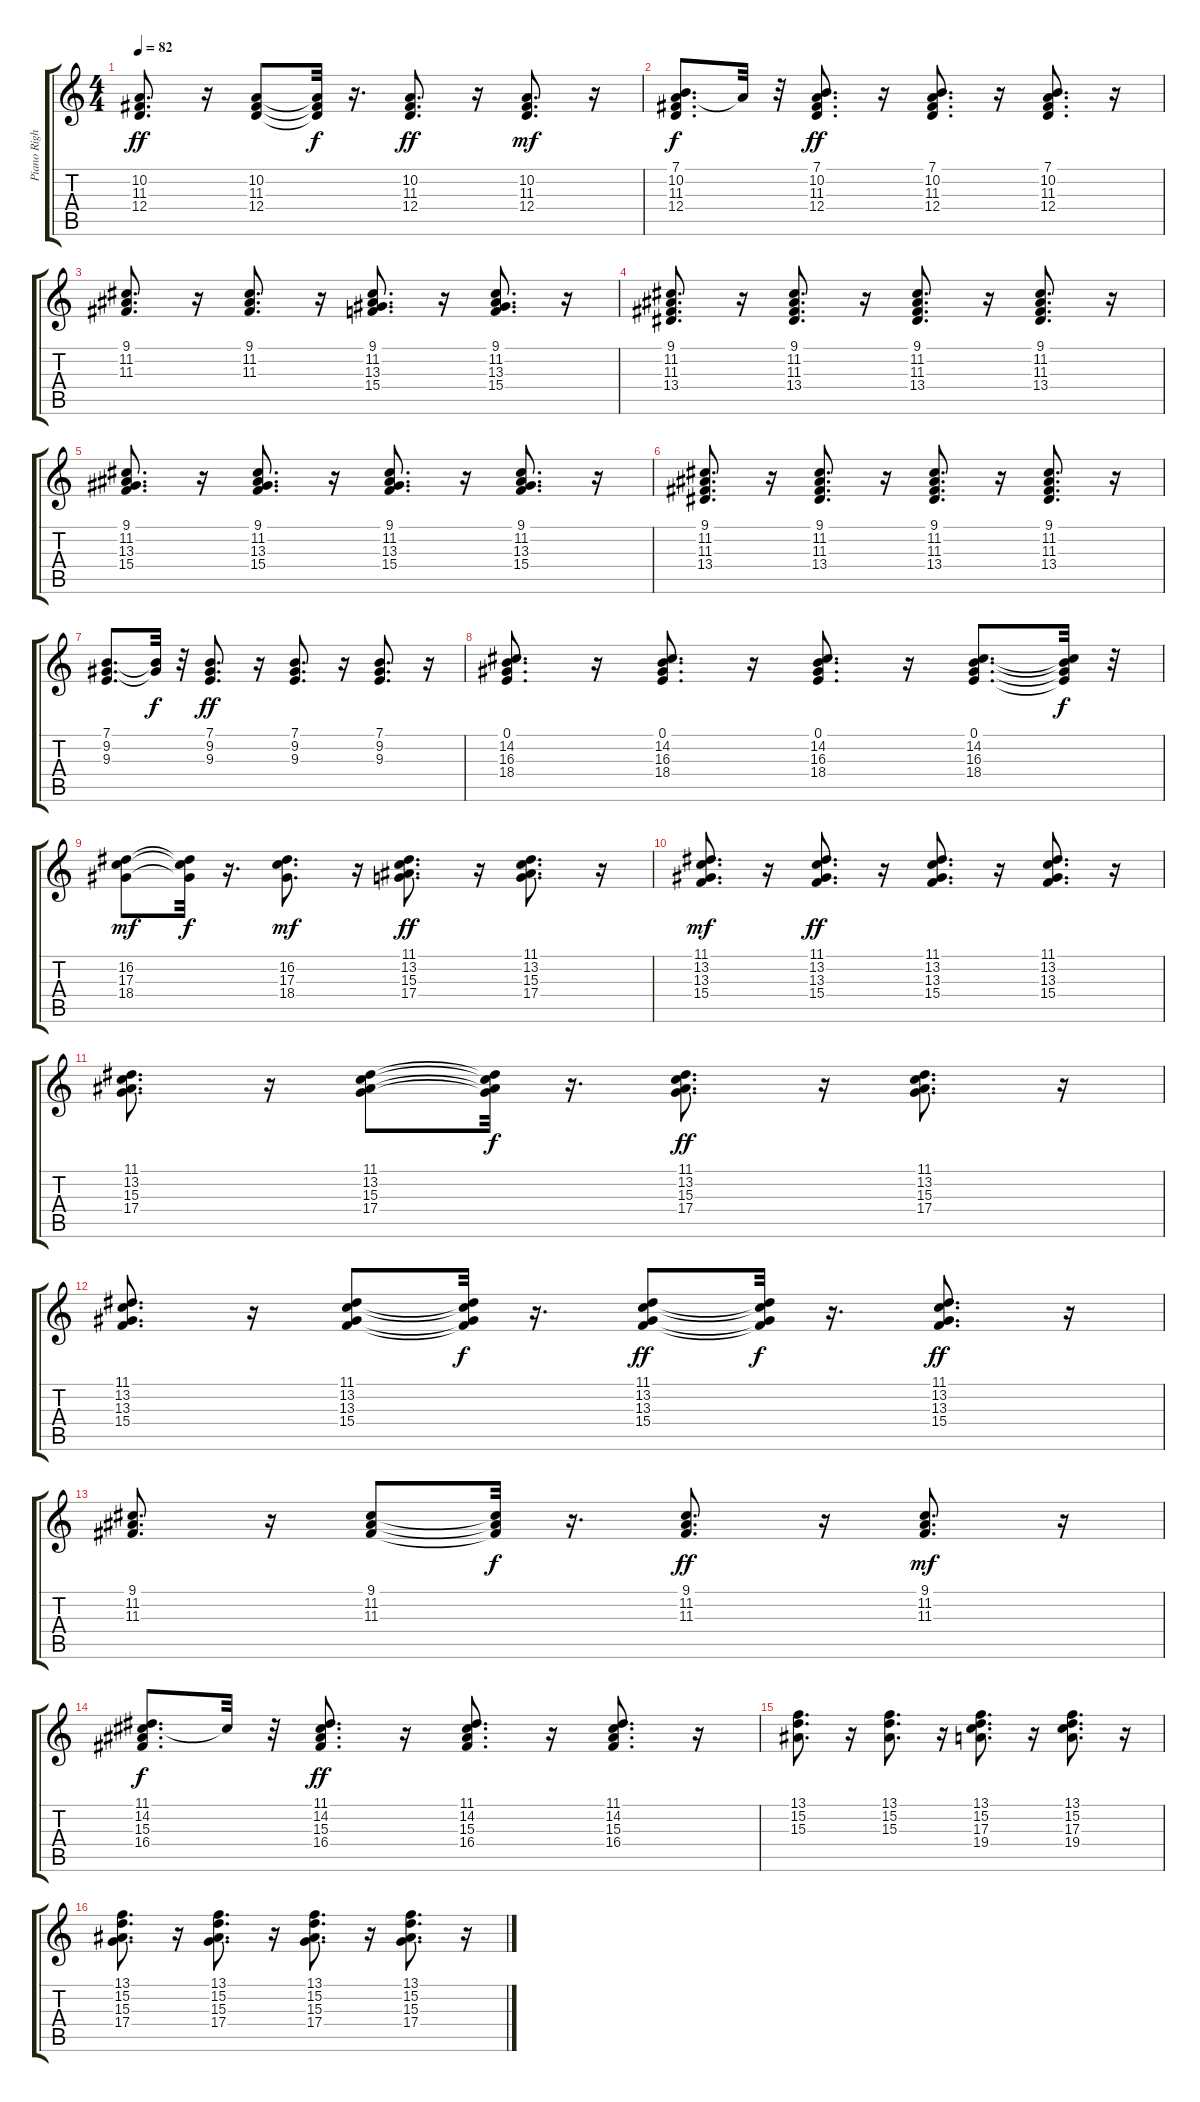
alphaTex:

\track ("Piano Right Hand" "Piano Righ") {instrument acousticgrandpiano}
\staff {score tabs}
\tuning (E4 B3 G3 D3 A2 E2) {hide}
\ts (4 4)
\tempo 82
\clef g2
\ks c
(10.2 11.3 12.4).8{d dy ff} r.16 (10.2 11.3 12.4).8 (10.2{t} 11.3{t} 12.4{t}).32{dy f} r.16{d} (10.2 11.3 12.4).8{d dy ff} r.16 (10.2 11.3 12.4).8{d dy mf} r.16 |
(7.1 10.2 11.3 12.4).8{d dy f} 10.2{t}.32 r.32 (7.1 10.2 11.3 12.4).8{d dy ff} r.16 (7.1 10.2 11.3 12.4).8{d} r.16 (7.1 10.2 11.3 12.4).8{d} r.16 |
(9.1 11.2 11.3).8{d} r.16 (9.1 11.2 11.3).8{d} r.16 (9.1 11.2 13.3 15.4).8{d} r.16 (9.1 11.2 13.3 15.4).8{d} r.16 |
(9.1 11.2 11.3 13.4).8{d} r.16 (9.1 11.2 11.3 13.4).8{d} r.16 (9.1 11.2 11.3 13.4).8{d} r.16 (9.1 11.2 11.3 13.4).8{d} r.16 |
(9.1 11.2 13.3 15.4).8{d} r.16 (9.1 11.2 13.3 15.4).8{d} r.16 (9.1 11.2 13.3 15.4).8{d} r.16 (9.1 11.2 13.3 15.4).8{d} r.16 |
(9.1 11.2 11.3 13.4).8{d} r.16 (9.1 11.2 11.3 13.4).8{d} r.16 (9.1 11.2 11.3 13.4).8{d} r.16 (9.1 11.2 11.3 13.4).8{d} r.16 |
(7.1 9.2 9.3).8{d} (7.1{t} 9.2{t}).32{dy f} r.32 (7.1 9.2 9.3).8{d dy ff} r.16 (7.1 9.2 9.3).8{d} r.16 (7.1 9.2 9.3).8{d} r.16 |
(0.1 14.2 16.3 18.4).8{d} r.16 (0.1 14.2 16.3 18.4).8{d} r.16 (0.1 14.2 16.3 18.4).8{d} r.16 (0.1 14.2 16.3 18.4).8{d} (0.1{t} 14.2{t} 16.3{t} 18.4{t}).32{dy f} r.32 |
(16.2 17.3 18.4).8{dy mf} (16.2{t} 17.3{t} 18.4{t}).32{dy f} r.16{d} (16.2 17.3 18.4).8{d dy mf} r.16 (11.1 13.2 15.3 17.4).8{d dy ff} r.16 (11.1 13.2 15.3 17.4).8{d} r.16 |
(11.1 13.2 13.3 15.4).8{d dy mf} r.16 (11.1 13.2 13.3 15.4).8{d dy ff} r.16 (11.1 13.2 13.3 15.4).8{d} r.16 (11.1 13.2 13.3 15.4).8{d} r.16 |
(11.1 13.2 15.3 17.4).8{d} r.16 (11.1 13.2 15.3 17.4).8 (11.1{t} 13.2{t} 15.3{t} 17.4{t}).32{dy f} r.16{d} (11.1 13.2 15.3 17.4).8{d dy ff} r.16 (11.1 13.2 15.3 17.4).8{d} r.16 |
(11.1 13.2 13.3 15.4).8{d} r.16 (11.1 13.2 13.3 15.4).8 (11.1{t} 13.2{t} 13.3{t} 15.4{t}).32{dy f} r.16{d} (11.1 13.2 13.3 15.4).8{dy ff} (11.1{t} 13.2{t} 13.3{t} 15.4{t}).32{dy f} r.16{d} (11.1 13.2 13.3 15.4).8{d dy ff} r.16 |
(9.1 11.2 11.3).8{d} r.16 (9.1 11.2 11.3).8 (9.1{t} 11.2{t} 11.3{t}).32{dy f} r.16{d} (9.1 11.2 11.3).8{d dy ff} r.16 (9.1 11.2 11.3).8{d dy mf} r.16 |
(11.1 14.2 15.3 16.4).8{d dy f} 14.2{t}.32 r.32 (11.1 14.2 15.3 16.4).8{d dy ff} r.16 (11.1 14.2 15.3 16.4).8{d} r.16 (11.1 14.2 15.3 16.4).8{d} r.16 |
(13.1 15.2 15.3).8{d volume 12} r.16 (13.1 15.2 15.3).8{d volume 11} r.16 (13.1 15.2 17.3 19.4).8{d volume 10} r.16 (13.1 15.2 17.3 19.4).8{d volume 9} r.16 |
(13.1 15.2 15.3 17.4).8{d volume 8} r.16 (13.1 15.2 15.3 17.4).8{d volume 8} r.16 (13.1 15.2 15.3 17.4).8{d volume 6} r.16 (13.1 15.2 15.3 17.4).8{d volume 5} r.16
